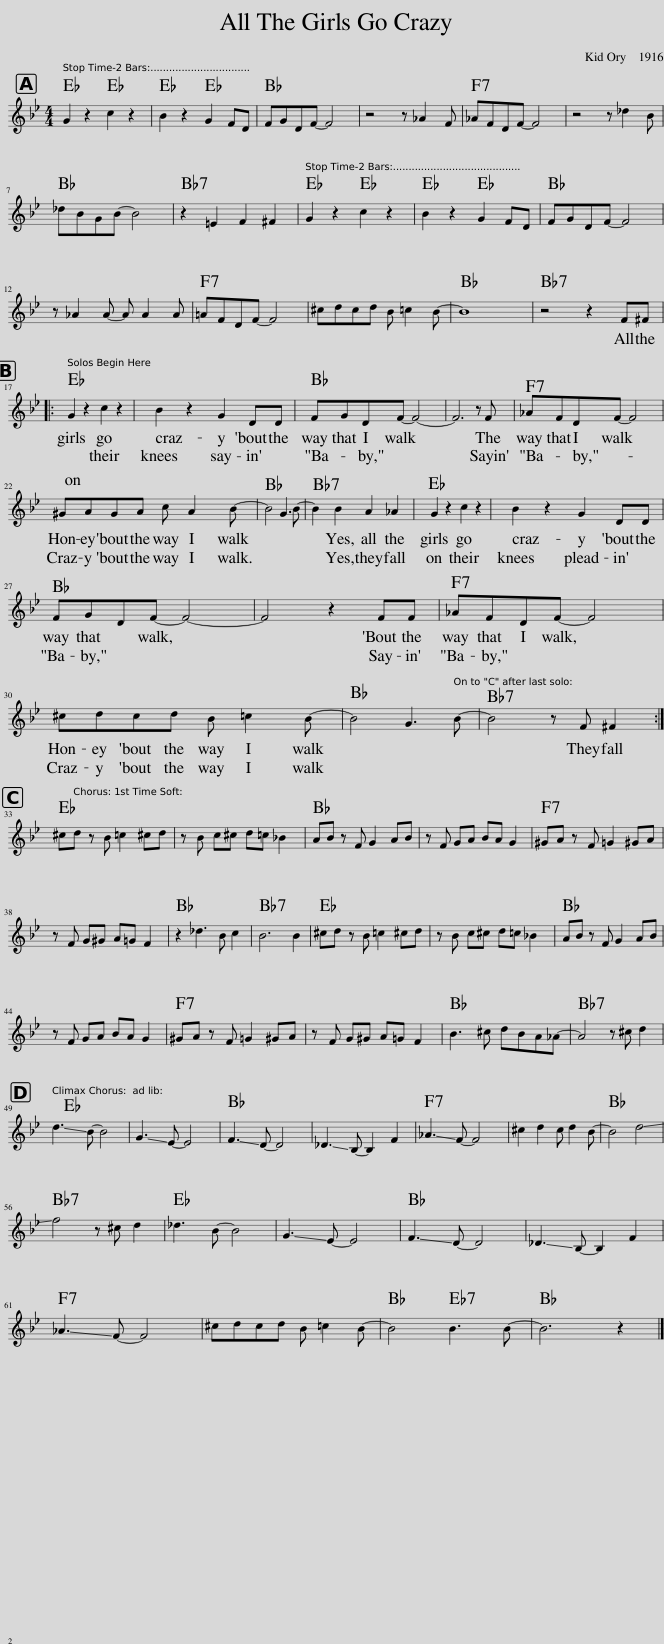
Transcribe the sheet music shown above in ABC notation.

X:1
L:1/8
M:4/4
I:linebreak $
K:Bb
V:1 treble
V:1
 G2 z2 c2 z2 | B2 z2 G2 FD | FGDF- F4 | z4 z _A2 F | _AFDF- F4 | %5
 z4 z _d2 B |$ _dBGB- B4 | z2 =E2 F2 ^F2 | G2 z2 c2 z2 | B2 z2 G2 FD | %10
 FGDF- F4 |$ z _A2 A- A A2 A | =AFDF- F4 | ^cdcd B =c2 B- | B8 | %15
 z4 z2 F^F |:$ G2 z2 c2 z2 | B2 z2 G2 DD | FGDF- F4- | F6 z F | %20
 _AFDF- F4 |$ ^GAGA c A2 B- | B4 G3 B- | B2 B2 A2 _A2 | G2 z2 c2 z2 | %25
 B2 z2 G2 DD |$ FGDF- F4- | F4 z2 FF | _AFDF- F4 |$ ^cdcd B =c2 B- | %30
 B4 G3 B- | B4 z F ^F2 :|$ ^cd z B =c2 ^cd | z B c^c d=c _B2 | AB z F G2 AB | %35
 z F GA BA G2 | ^GA z F =G2 ^GA |$ z F G^G A=G F2 | z2 _d3 B c2 | B6 B2 | %40
 ^cd z B =c2 ^cd | z B c^c d=c _B2 | AB z F G2 AB |$ z F GA BA G2 | ^GA z F =G2 ^GA | %45
 z F G^G A=G F2 | B3 ^c dBA_A- | A4 z ^c d2 |$ !-(!d3 !-)!B- B4 | !-(!G3 !-)!E- E4 | %50
 !-(!F3 !-)!D- D4 | !-(!_D3 !-)!B,- B,2 F2 | !-(!_A3 !-)!F- F4 | ^c2 d2 c d2 B- | B4 !-(!d4 |$ %55
 !-)!f4 z ^c d2 | _d3 B- B4 | !-(!G3 !-)!E- E4 | !-(!F3 !-)!D- D4 | !-(!_D3 !-)!B,- B,2 F2 |$ %60
 !-(!_A3 !-)!F- F4 | ^cdcd B =c2 B- | B4 B3 B- | B6 z2 |] %64
